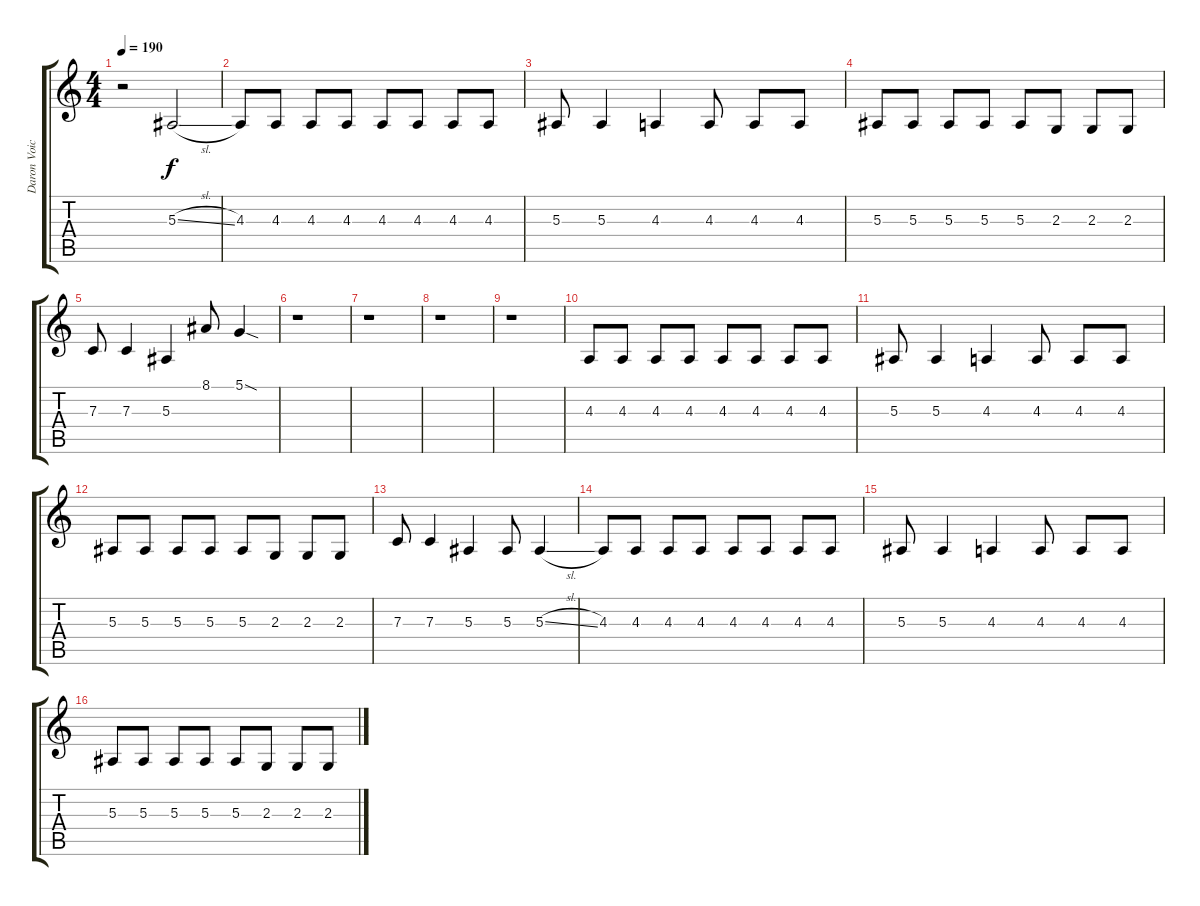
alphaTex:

\track ("Daron Voice" "Daron Voic") {instrument tenorsax}
\staff {score tabs}
\tuning (D4 A3 F3 C3 G2 C2) {hide}
\ts (4 4)
\tempo 190
\clef g2
\ks c
r.2{dy f} 5.3{sl}.2 |
4.3.8 4.3.8 4.3.8 4.3.8 4.3.8 4.3.8 4.3.8 4.3.8 |
5.3.8 5.3.4 4.3.4 4.3.8 4.3.8 4.3.8 |
5.3.8 5.3.8 5.3.8 5.3.8 5.3.8 2.3.8 2.3.8 2.3.8 |
7.3.8 7.3.4 5.3.4 8.1.8 5.1{sod}.4 |
r.1 |
r.1 |
r.1 |
r.1 |
4.3.8 4.3.8 4.3.8 4.3.8 4.3.8 4.3.8 4.3.8 4.3.8 |
5.3.8 5.3.4 4.3.4 4.3.8 4.3.8 4.3.8 |
5.3.8 5.3.8 5.3.8 5.3.8 5.3.8 2.3.8 2.3.8 2.3.8 |
7.3.8 7.3.4 5.3.4 5.3.8 5.3{sl}.4 |
4.3.8 4.3.8 4.3.8 4.3.8 4.3.8 4.3.8 4.3.8 4.3.8 |
5.3.8 5.3.4 4.3.4 4.3.8 4.3.8 4.3.8 |
5.3.8 5.3.8 5.3.8 5.3.8 5.3.8 2.3.8 2.3.8 2.3.8
